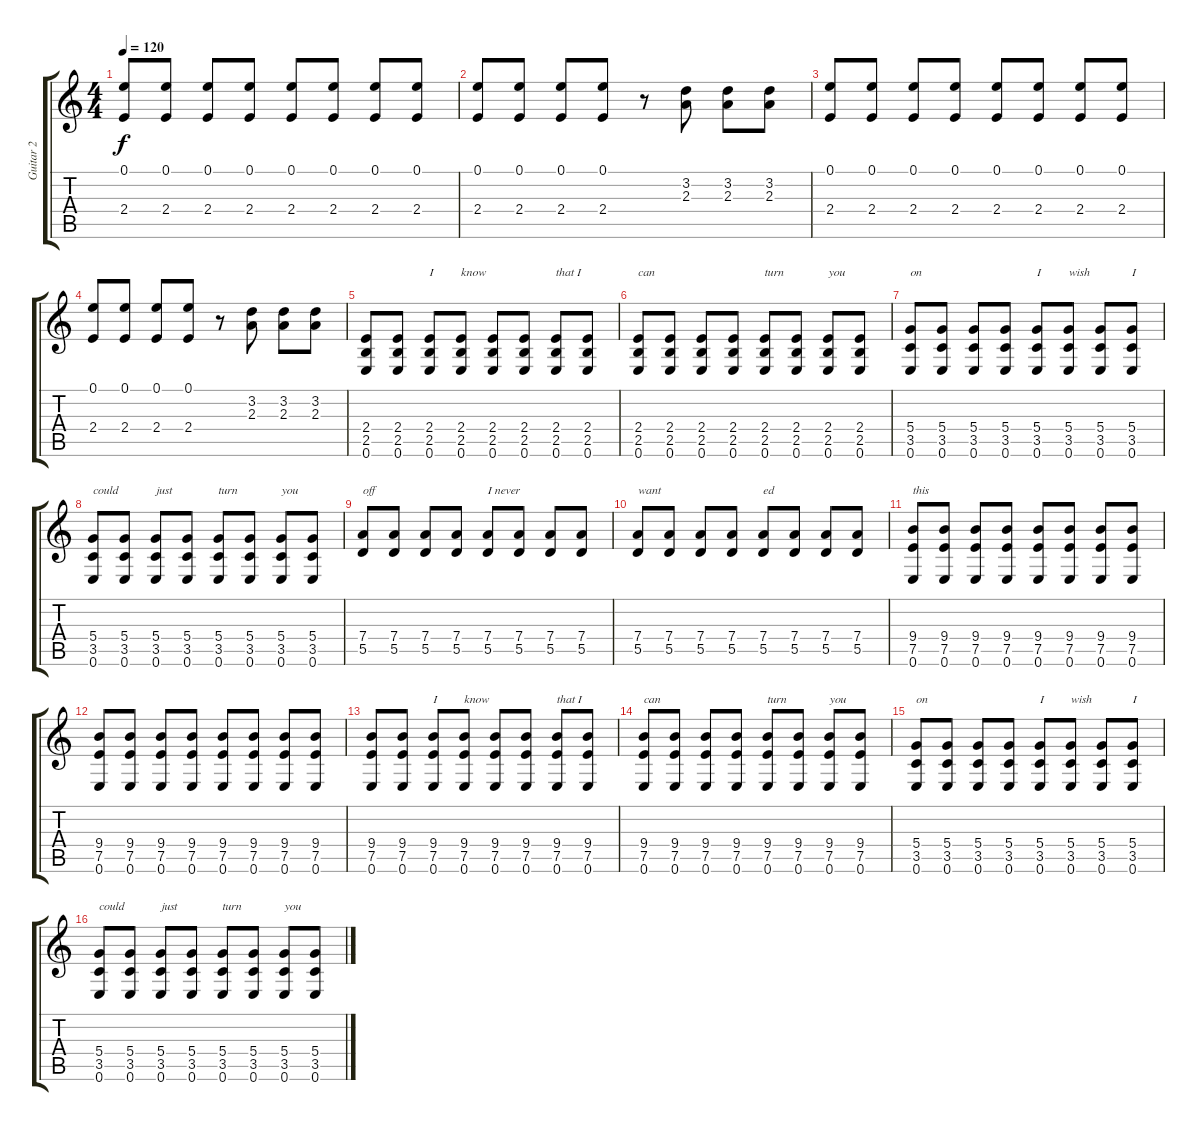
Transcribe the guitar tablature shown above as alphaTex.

\track ("Guitar 2" "Guitar 2") {instrument distortionguitar}
\staff {score tabs}
\tuning (E4 B3 G3 D3 A2 E2) {hide}
\ts (4 4)
\tempo 120
\clef g2
\ks c
(0.1 2.4).8{dy f} (0.1 2.4).8 (0.1 2.4).8 (0.1 2.4).8 (0.1 2.4).8 (0.1 2.4).8 (0.1 2.4).8 (0.1 2.4).8 |
(0.1 2.4).8 (0.1 2.4).8 (0.1 2.4).8 (0.1 2.4).8 r.8 (3.2 2.3).8 (3.2 2.3).8 (3.2 2.3).8 |
(0.1 2.4).8 (0.1 2.4).8 (0.1 2.4).8 (0.1 2.4).8 (0.1 2.4).8 (0.1 2.4).8 (0.1 2.4).8 (0.1 2.4).8 |
(0.1 2.4).8 (0.1 2.4).8 (0.1 2.4).8 (0.1 2.4).8 r.8 (3.2 2.3).8 (3.2 2.3).8 (3.2 2.3).8 |
(2.4 2.5 0.6).8{instrument overdrivenguitar} (2.4 2.5 0.6).8 (2.4 2.5 0.6).8{txt "I"} (2.4 2.5 0.6).8{txt "know"} (2.4 2.5 0.6).8 (2.4 2.5 0.6).8 (2.4 2.5 0.6).8{txt "that I"} (2.4 2.5 0.6).8 |
(2.4 2.5 0.6).8{txt "can"} (2.4 2.5 0.6).8 (2.4 2.5 0.6).8 (2.4 2.5 0.6).8 (2.4 2.5 0.6).8{txt "turn"} (2.4 2.5 0.6).8 (2.4 2.5 0.6).8{txt "you"} (2.4 2.5 0.6).8 |
(5.4 3.5 0.6).8{txt "on"} (5.4 3.5 0.6).8 (5.4 3.5 0.6).8 (5.4 3.5 0.6).8 (5.4 3.5 0.6).8{txt "I "} (5.4 3.5 0.6).8{txt "wish"} (5.4 3.5 0.6).8 (5.4 3.5 0.6).8{txt "I"} |
(5.4 3.5 0.6).8{txt "could"} (5.4 3.5 0.6).8 (5.4 3.5 0.6).8{txt "just"} (5.4 3.5 0.6).8 (5.4 3.5 0.6).8{txt "turn"} (5.4 3.5 0.6).8 (5.4 3.5 0.6).8{txt "you"} (5.4 3.5 0.6).8 |
(7.4 5.5).8{txt "off"} (7.4 5.5).8 (7.4 5.5).8 (7.4 5.5).8 (7.4 5.5).8{txt "I never"} (7.4 5.5).8 (7.4 5.5).8 (7.4 5.5).8 |
(7.4 5.5).8{txt "want"} (7.4 5.5).8 (7.4 5.5).8 (7.4 5.5).8 (7.4 5.5).8{txt "ed"} (7.4 5.5).8 (7.4 5.5).8 (7.4 5.5).8 |
(9.4 7.5 0.6).8{txt "this"} (9.4 7.5 0.6).8 (9.4 7.5 0.6).8 (9.4 7.5 0.6).8 (9.4 7.5 0.6).8 (9.4 7.5 0.6).8 (9.4 7.5 0.6).8 (9.4 7.5 0.6).8 |
(9.4 7.5 0.6).8 (9.4 7.5 0.6).8 (9.4 7.5 0.6).8 (9.4 7.5 0.6).8 (9.4 7.5 0.6).8 (9.4 7.5 0.6).8 (9.4 7.5 0.6).8 (9.4 7.5 0.6).8 |
(9.4 7.5 0.6).8 (9.4 7.5 0.6).8 (9.4 7.5 0.6).8{txt "I"} (9.4 7.5 0.6).8{txt "know"} (9.4 7.5 0.6).8 (9.4 7.5 0.6).8 (9.4 7.5 0.6).8{txt "that I"} (9.4 7.5 0.6).8 |
(9.4 7.5 0.6).8{txt "can"} (9.4 7.5 0.6).8 (9.4 7.5 0.6).8 (9.4 7.5 0.6).8 (9.4 7.5 0.6).8{txt "turn"} (9.4 7.5 0.6).8 (9.4 7.5 0.6).8{txt "you"} (9.4 7.5 0.6).8 |
(5.4 3.5 0.6).8{txt "on"} (5.4 3.5 0.6).8 (5.4 3.5 0.6).8 (5.4 3.5 0.6).8 (5.4 3.5 0.6).8{txt "I "} (5.4 3.5 0.6).8{txt "wish"} (5.4 3.5 0.6).8 (5.4 3.5 0.6).8{txt "I"} |
(5.4 3.5 0.6).8{txt "could"} (5.4 3.5 0.6).8 (5.4 3.5 0.6).8{txt "just"} (5.4 3.5 0.6).8 (5.4 3.5 0.6).8{txt "turn"} (5.4 3.5 0.6).8 (5.4 3.5 0.6).8{txt "you"} (5.4 3.5 0.6).8
